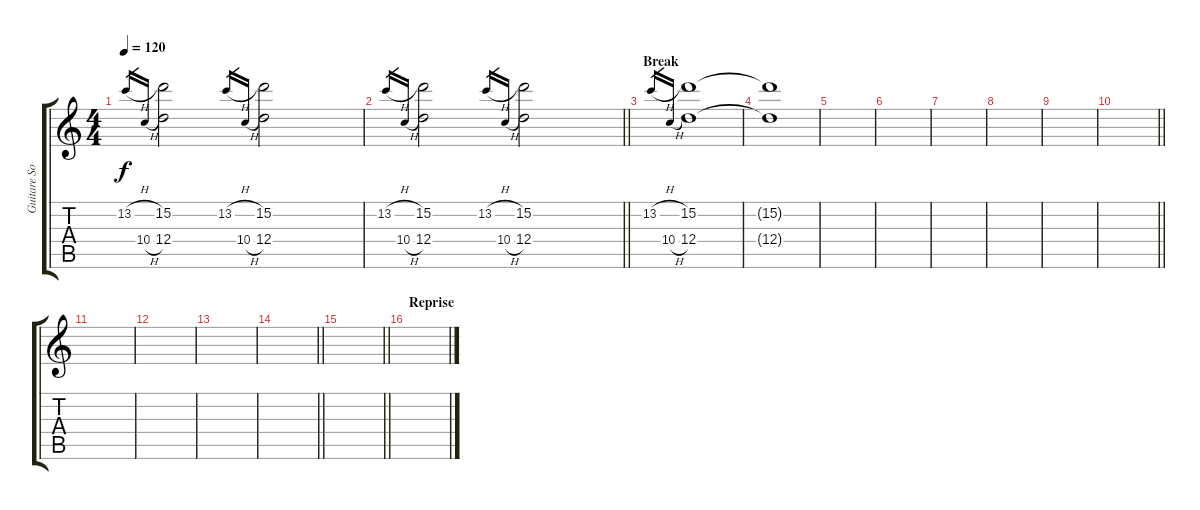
\track ("Guitare Solo" "Guitare So") {instrument distortionguitar}
\staff {score tabs}
\tuning (E4 B3 G3 D3 A2 E2) {hide}
\ts (4 4)
\tempo 120
\clef g2
\ks c
13.2{h}.16{gr dy f} 10.4{h}.16{gr} (15.2 12.4).2 13.2{h}.16{gr} 10.4{h}.16{gr} (15.2 12.4).2 |
\barLineRight lightlight
13.2{h}.16{gr} 10.4{h}.16{gr} (15.2 12.4).2 13.2{h}.16{gr} 10.4{h}.16{gr} (15.2 12.4).2 |
\section ("" "Break")
13.2{h}.16{gr} 10.4{h}.16{gr} (15.2 12.4).1 |
(15.2{t} 12.4{t}).1 |
|
|
|
|
|
\barLineRight lightlight
|
|
|
|
\barLineRight lightlight
|
\barLineRight lightlight
|
\section ("" "Reprise")
